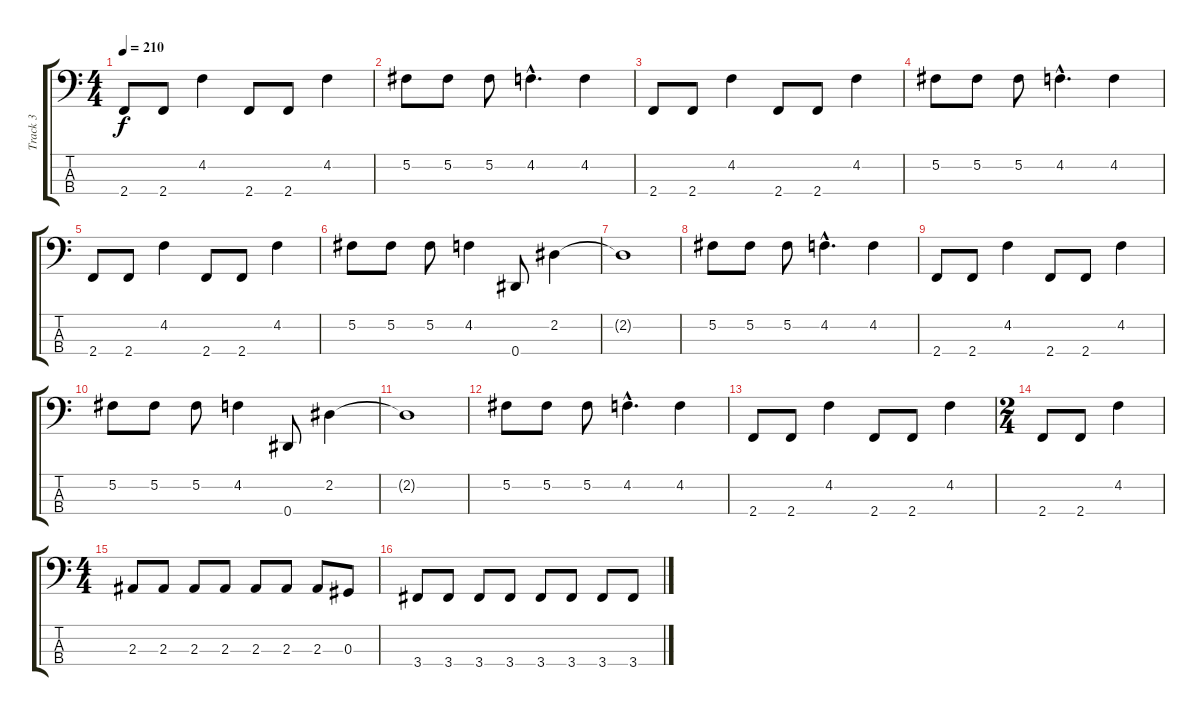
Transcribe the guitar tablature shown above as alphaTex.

\track ("Track 3" "Track 3") {instrument electricbasspick}
\staff {score tabs}
\tuning (Gb2 Db2 Ab1 Eb1) {hide}
\ts (4 4)
\tempo 210
\clef f4
\ks c
2.4.8{dy f} 2.4.8 4.2.4 2.4.8 2.4.8 4.2.4 |
5.2.8 5.2.8 5.2.8 4.2{hac}.4{d} 4.2.4 |
2.4.8 2.4.8 4.2.4 2.4.8 2.4.8 4.2.4 |
5.2.8 5.2.8 5.2.8 4.2{hac}.4{d} 4.2.4 |
2.4.8 2.4.8 4.2.4 2.4.8 2.4.8 4.2.4 |
5.2.8 5.2.8 5.2.8 4.2.4 0.4.8 2.2.4 |
2.2{t}.1 |
5.2.8 5.2.8 5.2.8 4.2{hac}.4{d} 4.2.4 |
2.4.8 2.4.8 4.2.4 2.4.8 2.4.8 4.2.4 |
5.2.8 5.2.8 5.2.8 4.2.4 0.4.8 2.2.4 |
2.2{t}.1 |
5.2.8 5.2.8 5.2.8 4.2{hac}.4{d} 4.2.4 |
2.4.8 2.4.8 4.2.4 2.4.8 2.4.8 4.2.4 |
\ts (2 4)
2.4.8 2.4.8 4.2.4 |
\ts (4 4)
2.3.8 2.3.8 2.3.8 2.3.8 2.3.8 2.3.8 2.3.8 0.3.8 |
3.4.8 3.4.8 3.4.8 3.4.8 3.4.8 3.4.8 3.4.8 3.4.8
